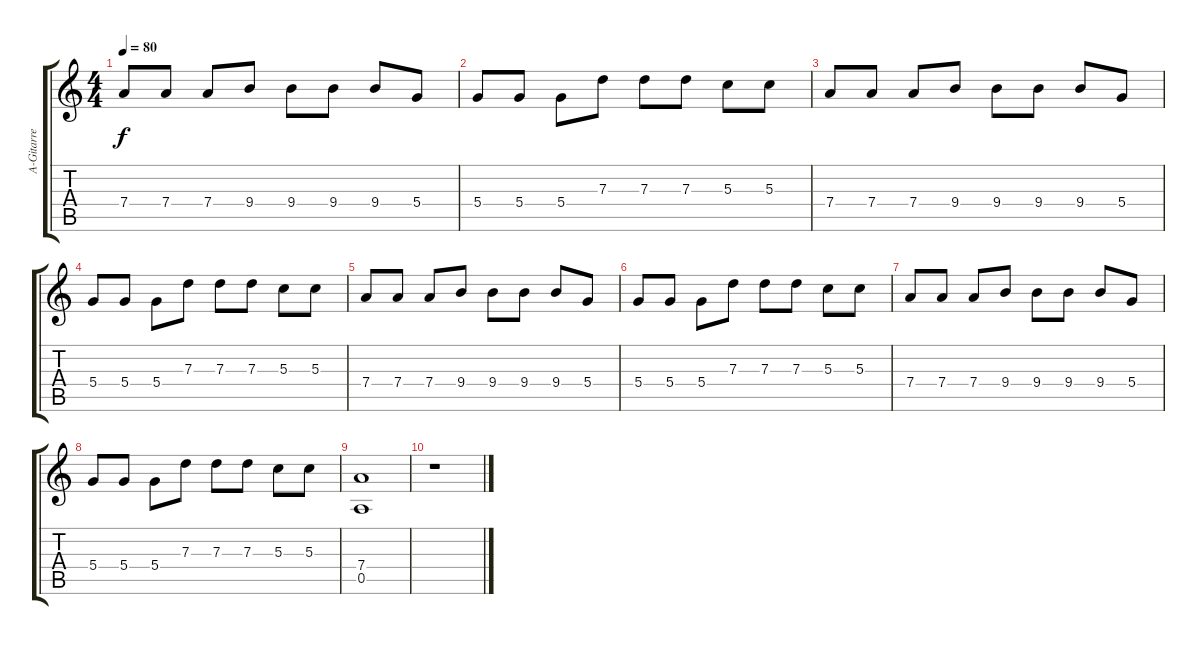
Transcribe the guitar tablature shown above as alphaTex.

\track ("A-Gitarre 2" "A-Gitarre ") {instrument acousticguitarsteel}
\staff {score tabs}
\tuning (E4 B3 G3 D3 A2 E2) {hide}
\ts (4 4)
\tempo 80
\clef g2
\ks c
7.4.8{dy f} 7.4.8 7.4.8 9.4.8 9.4.8 9.4.8 9.4.8 5.4.8 |
5.4.8 5.4.8 5.4.8 7.3.8 7.3.8 7.3.8 5.3.8 5.3.8 |
7.4.8 7.4.8 7.4.8 9.4.8 9.4.8 9.4.8 9.4.8 5.4.8 |
5.4.8 5.4.8 5.4.8 7.3.8 7.3.8 7.3.8 5.3.8 5.3.8 |
7.4.8 7.4.8 7.4.8 9.4.8 9.4.8 9.4.8 9.4.8 5.4.8 |
5.4.8 5.4.8 5.4.8 7.3.8 7.3.8 7.3.8 5.3.8 5.3.8 |
7.4.8 7.4.8 7.4.8 9.4.8 9.4.8 9.4.8 9.4.8 5.4.8 |
5.4.8 5.4.8 5.4.8 7.3.8 7.3.8 7.3.8 5.3.8 5.3.8 |
(7.4 0.5).1 |
r.1
